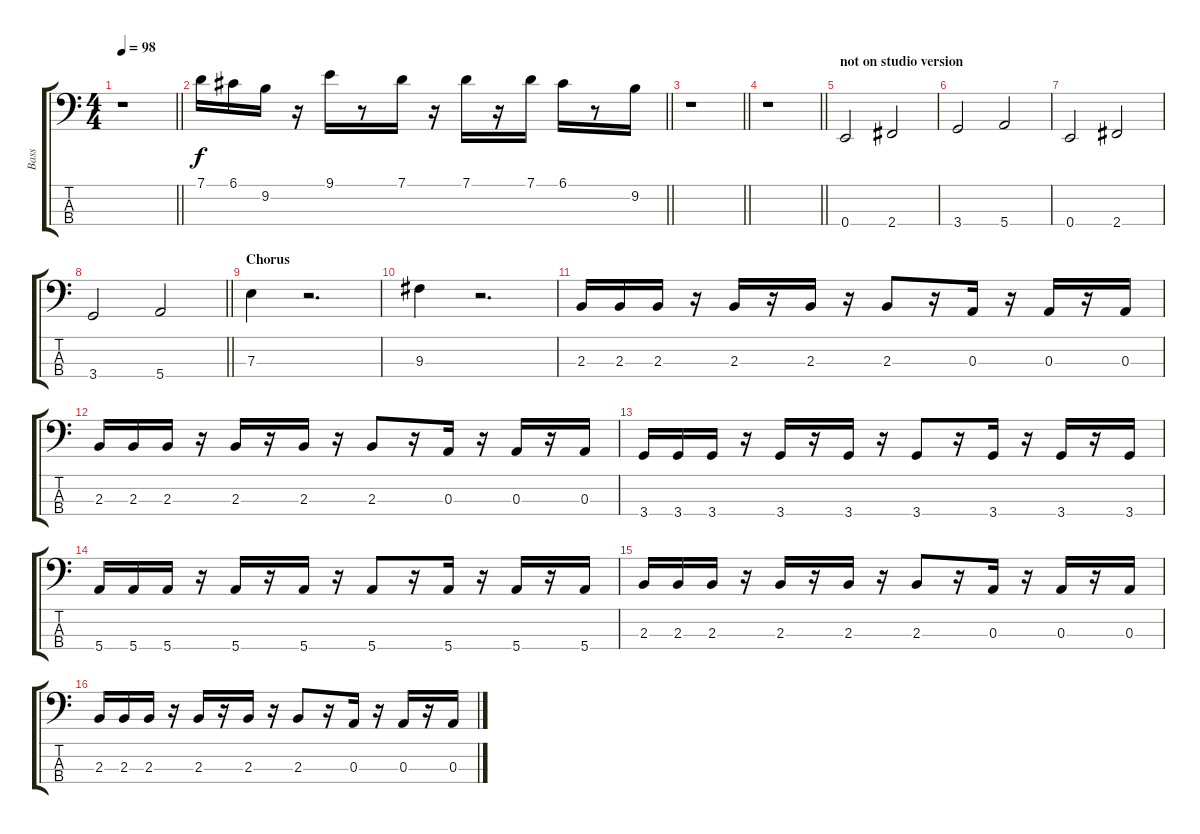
\track ("Bass" "Bass") {instrument electricbassfinger}
\staff {score tabs}
\tuning (G2 D2 A1 E1) {hide}
\ts (4 4)
\tempo 98
\clef f4
\barLineRight lightlight
\ks c
r.1{dy f} |
\barLineRight lightlight
7.1.16{instrument slapbass1} 6.1.16 9.2.16 r.16 9.1.16 r.8 7.1.16 r.16 7.1.16 r.16 7.1.16 6.1.16 r.8 9.2.16 |
\barLineRight lightlight
r.1{instrument electricbassfinger} |
\barLineRight lightlight
r.1 |
\section ("" "not on studio version")
0.4.2 2.4.2 |
3.4.2 5.4.2 |
0.4.2 2.4.2 |
\barLineRight lightlight
3.4.2 5.4.2 |
\section ("" "Chorus")
7.3.4 r.2{d} |
9.3.4 r.2{d} |
2.3.16 2.3.16 2.3.16 r.16 2.3.16 r.16 2.3.16 r.16 2.3.8 r.16 0.3.16 r.16 0.3.16 r.16 0.3.16 |
2.3.16 2.3.16 2.3.16 r.16 2.3.16 r.16 2.3.16 r.16 2.3.8 r.16 0.3.16 r.16 0.3.16 r.16 0.3.16 |
3.4.16 3.4.16 3.4.16 r.16 3.4.16 r.16 3.4.16 r.16 3.4.8 r.16 3.4.16 r.16 3.4.16 r.16 3.4.16 |
5.4.16 5.4.16 5.4.16 r.16 5.4.16 r.16 5.4.16 r.16 5.4.8 r.16 5.4.16 r.16 5.4.16 r.16 5.4.16 |
2.3.16 2.3.16 2.3.16 r.16 2.3.16 r.16 2.3.16 r.16 2.3.8 r.16 0.3.16 r.16 0.3.16 r.16 0.3.16 |
2.3.16 2.3.16 2.3.16 r.16 2.3.16 r.16 2.3.16 r.16 2.3.8 r.16 0.3.16 r.16 0.3.16 r.16 0.3.16
